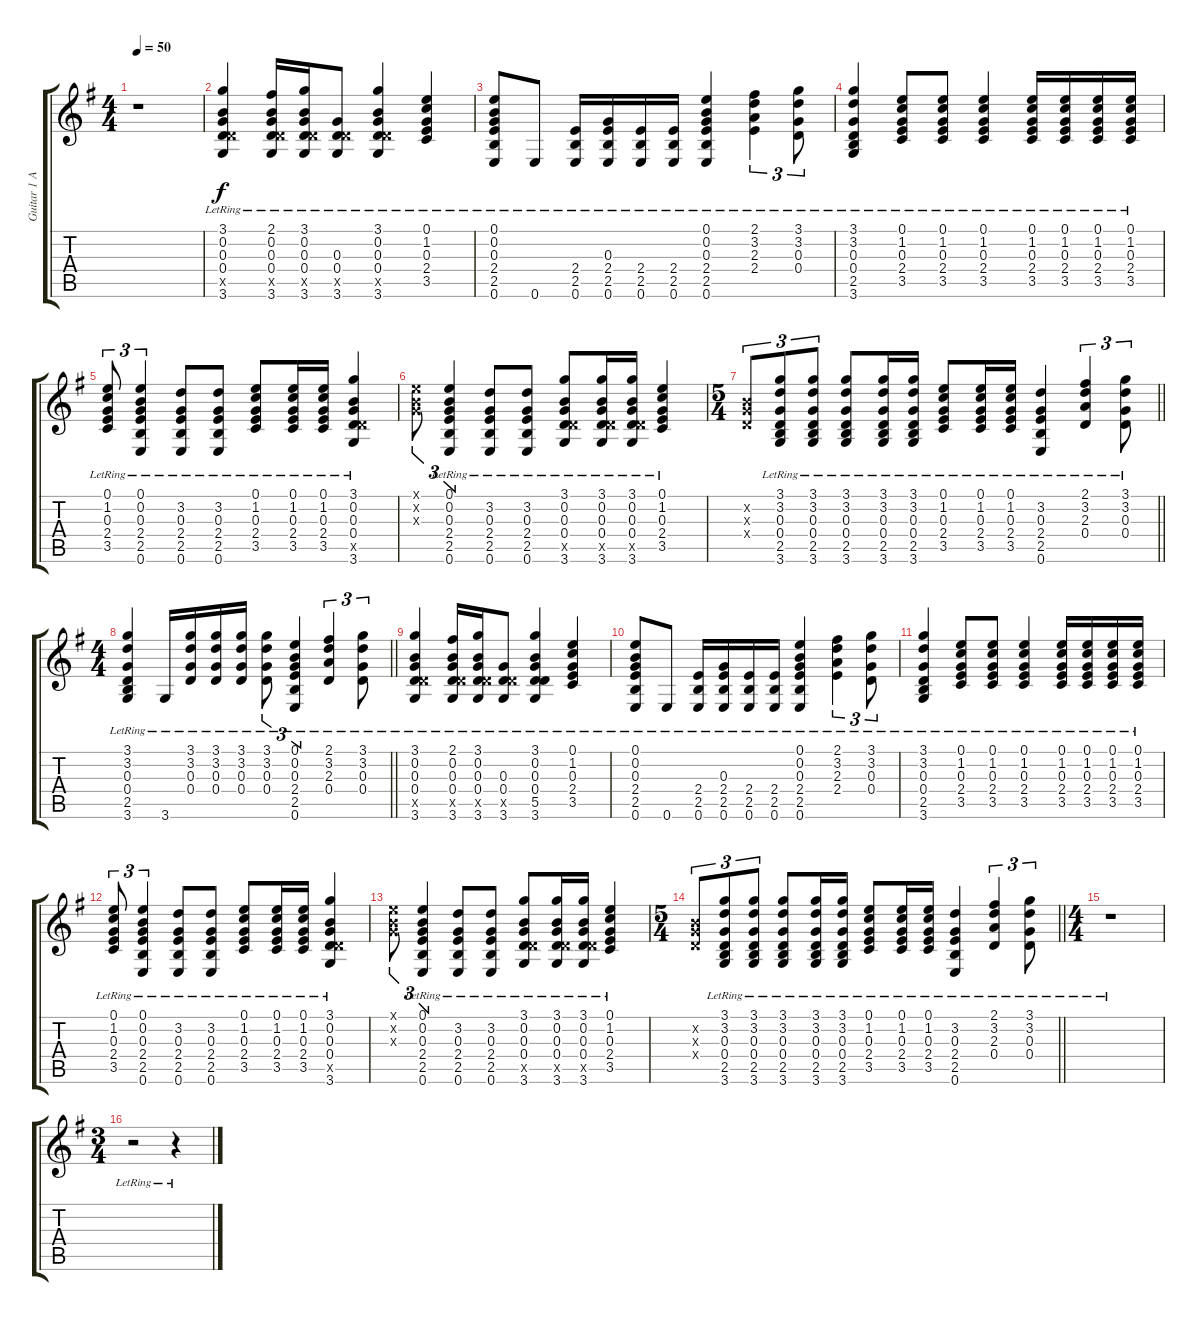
\track ("Guitar 1 Acoustic" "Guitar 1 A") {instrument acousticguitarsteel}
\staff {score tabs}
\tuning (E4 B3 G3 D3 A2 E2) {hide}
\ts (4 4)
\tempo 50
\clef g2
\ks g
r.1{dy f instrument acousticguitarsteel} |
(3.1{lr} 0.2{lr} 0.3{lr} 0.4{lr} 5.5{x} 3.6{lr}).4 (2.1{lr} 0.2{lr} 0.3{lr} 0.4{lr} 5.5{x} 3.6{lr}).16 (3.1{lr} 0.2{lr} 0.3{lr} 0.4{lr} 5.5{x} 3.6{lr}).16 (0.3{lr} 0.4{lr} 5.5{x} 3.6{lr}).8 (3.1{lr} 0.2{lr} 0.3{lr} 0.4{lr} 5.5{x} 3.6{lr}).4 (0.1{lr} 1.2{lr} 0.3{lr} 2.4{lr} 3.5{lr}).4 |
(0.1{lr} 0.2{lr} 0.3{lr} 2.4{lr} 2.5{lr} 0.6{lr}).8 0.6{lr}.8 (2.4{lr} 2.5{lr} 0.6{lr}).16 (0.3{lr} 2.4{lr} 2.5{lr} 0.6{lr}).16 (2.4{lr} 2.5{lr} 0.6{lr}).16 (2.4{lr} 2.5{lr} 0.6{lr}).16 (0.1{lr} 0.2{lr} 0.3{lr} 2.4{lr} 2.5{lr} 0.6{lr}).4 (2.1{lr} 3.2{lr} 2.3{lr} 2.4{lr}).4{tu (3 2)} (3.1{lr} 3.2{lr} 0.3{lr} 0.4{lr}).8{tu (3 2)} |
(3.1{lr} 3.2{lr} 0.3{lr} 0.4{lr} 2.5{lr} 3.6{lr}).4 (0.1{lr} 1.2{lr} 0.3{lr} 2.4{lr} 3.5{lr}).8 (0.1{lr} 1.2{lr} 0.3{lr} 2.4{lr} 3.5{lr}).8 (0.1{lr} 1.2{lr} 0.3{lr} 2.4{lr} 3.5{lr}).4 (0.1{lr} 1.2{lr} 0.3{lr} 2.4{lr} 3.5{lr}).16 (0.1{lr} 1.2{lr} 0.3{lr} 2.4{lr} 3.5{lr}).16 (0.1{lr} 1.2{lr} 0.3{lr} 2.4{lr} 3.5{lr}).16 (0.1{lr} 1.2{lr} 0.3{lr} 2.4{lr} 3.5{lr}).16 |
(0.1{lr} 1.2{lr} 0.3{lr} 2.4{lr} 3.5{lr}).8{tu (3 2)} (0.1{lr} 0.2{lr} 0.3{lr} 2.4{lr} 2.5{lr} 0.6{lr}).4{tu (3 2)} (3.2{lr} 0.3{lr} 2.4{lr} 2.5{lr} 0.6{lr}).8 (3.2{lr} 0.3{lr} 2.4{lr} 2.5{lr} 0.6{lr}).8 (0.1{lr} 1.2{lr} 0.3{lr} 2.4{lr} 3.5{lr}).8 (0.1{lr} 1.2{lr} 0.3{lr} 2.4{lr} 3.5{lr}).16 (0.1{lr} 1.2{lr} 0.3{lr} 2.4{lr} 3.5{lr}).16 (3.1{lr} 0.2{lr} 0.3{lr} 0.4{lr} 5.5{x} 3.6{lr}).4 |
(0.1{x} 0.2{x} 0.3{x}).8{tu (3 2)} (0.1{lr} 0.2{lr} 0.3{lr} 2.4{lr} 2.5{lr} 0.6{lr}).4{tu (3 2)} (3.2{lr} 0.3{lr} 2.4{lr} 2.5{lr} 0.6{lr}).8 (3.2{lr} 0.3{lr} 2.4{lr} 2.5{lr} 0.6{lr}).8 (3.1{lr} 0.2{lr} 0.3{lr} 0.4{lr} 5.5{x} 3.6{lr}).8 (3.1{lr} 0.2{lr} 0.3{lr} 0.4{lr} 5.5{x} 3.6{lr}).16 (3.1{lr} 0.2{lr} 0.3{lr} 0.4{lr} 5.5{x} 3.6{lr}).16 (0.1{lr} 1.2{lr} 0.3{lr} 2.4{lr} 3.5{lr}).4 |
\ts (5 4)
\barLineRight lightlight
(0.2{x} 0.3{x} 0.4{x}).8{tu (3 2)} (3.1{lr} 3.2{lr} 0.3{lr} 0.4{lr} 2.5{lr} 3.6{lr}).8{tu (3 2)} (3.1{lr} 3.2{lr} 0.3{lr} 0.4{lr} 2.5{lr} 3.6{lr}).8{tu (3 2)} (3.1{lr} 3.2{lr} 0.3{lr} 0.4{lr} 2.5{lr} 3.6{lr}).8 (3.1{lr} 3.2{lr} 0.3{lr} 0.4{lr} 2.5{lr} 3.6{lr}).16 (3.1{lr} 3.2{lr} 0.3{lr} 0.4{lr} 2.5{lr} 3.6{lr}).16 (0.1{lr} 1.2{lr} 0.3{lr} 2.4{lr} 3.5{lr}).8 (0.1{lr} 1.2{lr} 0.3{lr} 2.4{lr} 3.5{lr}).16 (0.1{lr} 1.2{lr} 0.3{lr} 2.4{lr} 3.5{lr}).16 (3.2{lr} 0.3{lr} 2.4{lr} 2.5{lr} 0.6{lr}).4 (2.1{lr} 3.2{lr} 2.3{lr} 0.4{lr}).4{tu (3 2)} (3.1{lr} 3.2{lr} 0.3{lr} 0.4{lr}).8{tu (3 2)} |
\ts (4 4)
\barLineRight lightlight
(3.1{lr} 3.2{lr} 0.3{lr} 0.4{lr} 2.5{lr} 3.6{lr}).4 3.6{lr}.16 (3.1{lr} 3.2{lr} 0.3{lr} 0.4{lr}).16 (3.1{lr} 3.2{lr} 0.3{lr} 0.4{lr}).16 (3.1{lr} 3.2{lr} 0.3{lr} 0.4{lr}).16 (3.1{lr} 3.2{lr} 0.3{lr} 0.4{lr}).8{tu (3 2)} (0.1{lr} 0.2{lr} 0.3{lr} 2.4{lr} 2.5{lr} 0.6{lr}).4{tu (3 2)} (2.1{lr} 3.2{lr} 2.3{lr} 0.4{lr}).4{tu (3 2)} (3.1{lr} 3.2{lr} 0.3{lr} 0.4{lr}).8{tu (3 2)} |
(3.1{lr} 0.2{lr} 0.3{lr} 0.4{lr} 5.5{x} 3.6{lr}).4 (2.1{lr} 0.2{lr} 0.3{lr} 0.4{lr} 5.5{x} 3.6{lr}).16 (3.1{lr} 0.2{lr} 0.3{lr} 0.4{lr} 5.5{x} 3.6{lr}).16 (0.3{lr} 0.4{lr} 5.5{x} 3.6{lr}).8 (3.1{lr} 0.2{lr} 0.3{lr} 0.4{lr} 5.5{lr} 3.6{lr}).4 (0.1{lr} 1.2{lr} 0.3{lr} 2.4{lr} 3.5{lr}).4 |
(0.1{lr} 0.2{lr} 0.3{lr} 2.4{lr} 2.5{lr} 0.6{lr}).8 0.6{lr}.8 (2.4{lr} 2.5{lr} 0.6{lr}).16 (0.3{lr} 2.4{lr} 2.5{lr} 0.6{lr}).16 (2.4{lr} 2.5{lr} 0.6{lr}).16 (2.4{lr} 2.5{lr} 0.6{lr}).16 (0.1{lr} 0.2{lr} 0.3{lr} 2.4{lr} 2.5{lr} 0.6{lr}).4 (2.1{lr} 3.2{lr} 2.3{lr} 2.4{lr}).4{tu (3 2)} (3.1{lr} 3.2{lr} 0.3{lr} 0.4{lr}).8{tu (3 2)} |
(3.1{lr} 3.2{lr} 0.3{lr} 0.4{lr} 2.5{lr} 3.6{lr}).4 (0.1{lr} 1.2{lr} 0.3{lr} 2.4{lr} 3.5{lr}).8 (0.1{lr} 1.2{lr} 0.3{lr} 2.4{lr} 3.5{lr}).8 (0.1{lr} 1.2{lr} 0.3{lr} 2.4{lr} 3.5{lr}).4 (0.1{lr} 1.2{lr} 0.3{lr} 2.4{lr} 3.5{lr}).16 (0.1{lr} 1.2{lr} 0.3{lr} 2.4{lr} 3.5{lr}).16 (0.1{lr} 1.2{lr} 0.3{lr} 2.4{lr} 3.5{lr}).16 (0.1{lr} 1.2{lr} 0.3{lr} 2.4{lr} 3.5{lr}).16 |
(0.1{lr} 1.2{lr} 0.3{lr} 2.4{lr} 3.5{lr}).8{tu (3 2)} (0.1{lr} 0.2{lr} 0.3{lr} 2.4{lr} 2.5{lr} 0.6{lr}).4{tu (3 2)} (3.2{lr} 0.3{lr} 2.4{lr} 2.5{lr} 0.6{lr}).8 (3.2{lr} 0.3{lr} 2.4{lr} 2.5{lr} 0.6{lr}).8 (0.1{lr} 1.2{lr} 0.3{lr} 2.4{lr} 3.5{lr}).8 (0.1{lr} 1.2{lr} 0.3{lr} 2.4{lr} 3.5{lr}).16 (0.1{lr} 1.2{lr} 0.3{lr} 2.4{lr} 3.5{lr}).16 (3.1{lr} 0.2{lr} 0.3{lr} 0.4{lr} 5.5{x} 3.6{lr}).4 |
(0.1{x} 0.2{x} 0.3{x}).8{tu (3 2)} (0.1{lr} 0.2{lr} 0.3{lr} 2.4{lr} 2.5{lr} 0.6{lr}).4{tu (3 2)} (3.2{lr} 0.3{lr} 2.4{lr} 2.5{lr} 0.6{lr}).8 (3.2{lr} 0.3{lr} 2.4{lr} 2.5{lr} 0.6{lr}).8 (3.1{lr} 0.2{lr} 0.3{lr} 0.4{lr} 5.5{x} 3.6{lr}).8 (3.1{lr} 0.2{lr} 0.3{lr} 0.4{lr} 5.5{x} 3.6{lr}).16 (3.1{lr} 0.2{lr} 0.3{lr} 0.4{lr} 5.5{x} 3.6{lr}).16 (0.1{lr} 1.2{lr} 0.3{lr} 2.4{lr} 3.5{lr}).4 |
\ts (5 4)
\barLineRight lightlight
(0.2{x} 0.3{x} 0.4{x}).8{tu (3 2)} (3.1{lr} 3.2{lr} 0.3{lr} 0.4{lr} 2.5{lr} 3.6{lr}).8{tu (3 2)} (3.1{lr} 3.2{lr} 0.3{lr} 0.4{lr} 2.5{lr} 3.6{lr}).8{tu (3 2)} (3.1{lr} 3.2{lr} 0.3{lr} 0.4{lr} 2.5{lr} 3.6{lr}).8 (3.1{lr} 3.2{lr} 0.3{lr} 0.4{lr} 2.5{lr} 3.6{lr}).16 (3.1{lr} 3.2{lr} 0.3{lr} 0.4{lr} 2.5{lr} 3.6{lr}).16 (0.1{lr} 1.2{lr} 0.3{lr} 2.4{lr} 3.5{lr}).8 (0.1{lr} 1.2{lr} 0.3{lr} 2.4{lr} 3.5{lr}).16 (0.1{lr} 1.2{lr} 0.3{lr} 2.4{lr} 3.5{lr}).16 (3.2{lr} 0.3{lr} 2.4{lr} 2.5{lr} 0.6{lr}).4 (2.1{lr} 3.2{lr} 2.3{lr} 0.4{lr}).4{tu (3 2)} (3.1{lr} 3.2{lr} 0.3{lr} 0.4{lr}).8{tu (3 2)} |
\ts (4 4)
r.1 |
\ts (3 4)
r.2 r.4
